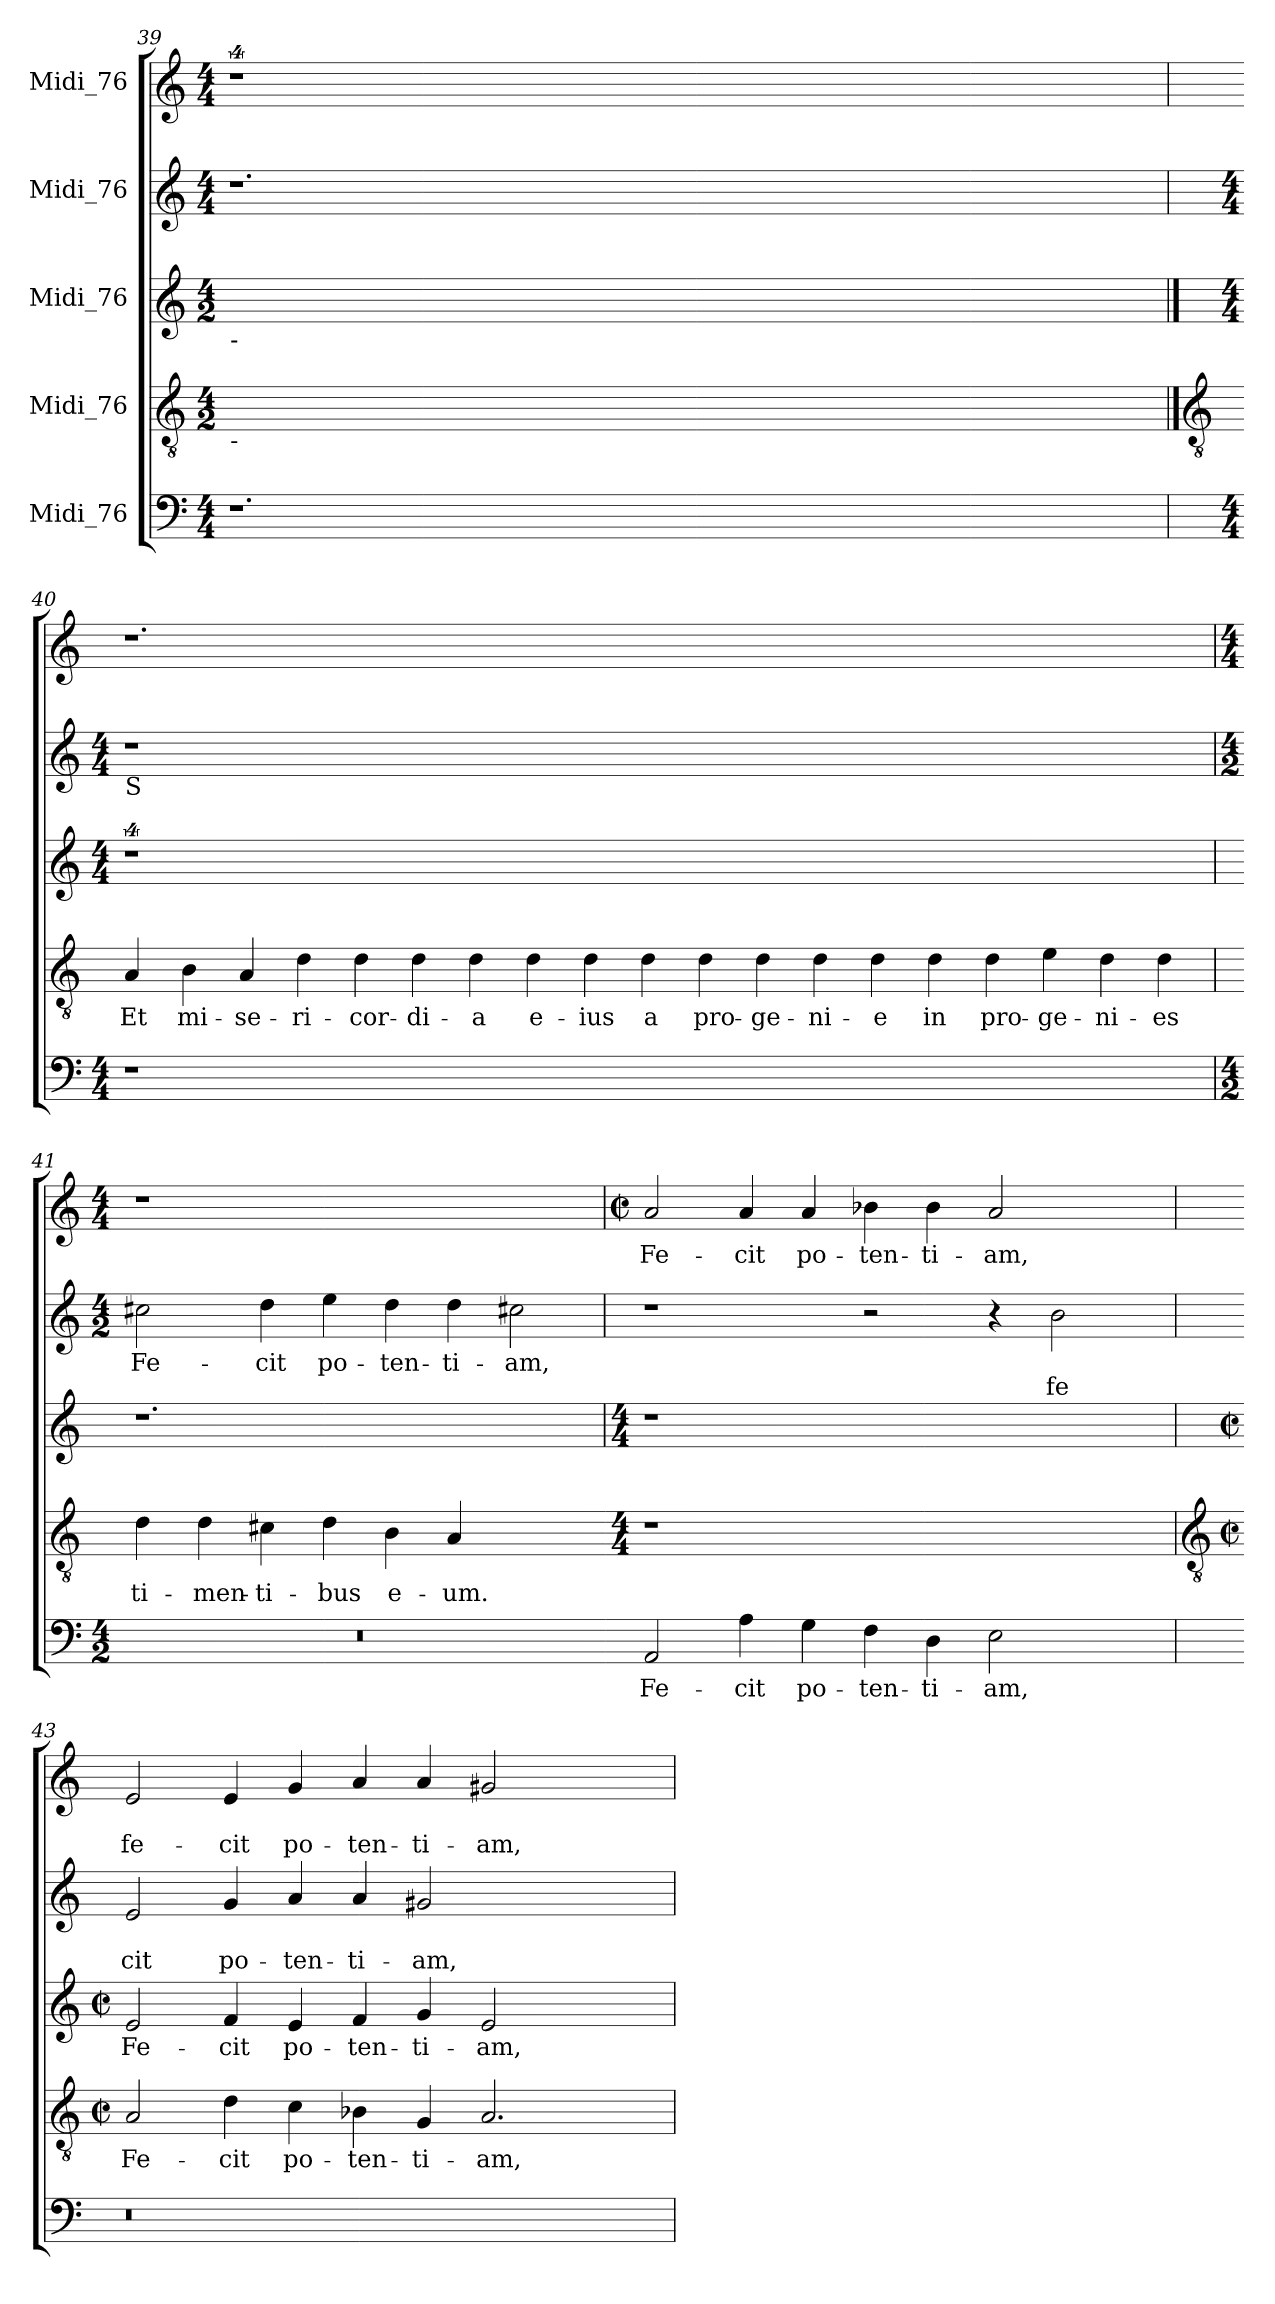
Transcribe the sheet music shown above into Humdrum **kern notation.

**kern	**text	**kern	**text	**text	**kern	**text	**kern	**text	**text	**kern	**text	**text
*part5	*part5	*part4	*part4	*part4	*part3	*part3	*part2	*part2	*part2	*part1	*part1	*part1
*staff5	*staff5	*staff4	*staff4	*staff4	*staff3	*staff3	*staff2	*staff2	*staff2	*staff1	*staff1	*staff1
*I"Midi_76	*	*I"Midi_76	*	*	*I"Midi_76	*	*I"Midi_76	*	*	*I"Midi_76	*	*
!!LO:LB:g=z
*clefF4	*	*clefGv2	*	*	*clefG2	*	*clefG2	*	*	*clefG2	*	*
*k[]	*	*k[]	*	*	*k[]	*	*k[]	*	*	*k[]	*	*
*C:	*	*C:	*	*	*C:	*	*C:	*	*	*C:	*	*
*M4/4	*	*M4/2	*	*	*M4/2	*	*M4/4	*	*	*M4/4	*	*
=39	=39	=39	=39	=39	=39	=39	=39	=39	=39	=39	=39	=39
!	!	!	!	!	!LO:TX:b:t=-	!	!	!	!	!	!	!
!	!	!LO:TX:b:t=-	!	!	!	!	!	!	!	!	!	!
!	!	!	!	!LO:LY:b	!	!LO:LY:b	!	!	!	!	!	!
1.r	.	0A;<yy	.	-ius.	0e;<yy	-ius.	1.r	.	.	4%19r	.	.
0ryy	.	.	.	.	.	.	0ryy	.	.	.	.	.
.	.	0ryy	.	.	0ryy	.	.	.	.	.	.	.
1ryy	.	.	.	.	.	.	1ryy	.	.	.	.	.
.	.	2.ryy	.	.	2.ryy	.	.	.	.	.	.	.
4ryy	.	.	.	.	.	.	4ryy	.	.	.	.	.
!!LO:LB:g=z
=40	=40	==40	=40	=40	==40	=40	=40	=40	=40	=40	=40	=40
*	*	*clefGv2	*	*	*	*	*	*	*	*	*	*
*k[]	*	*	*	*	*	*	*k[]	*	*	*	*	*
*C:	*	*	*	*	*	*	*C:	*	*	*	*	*
*M4/4	*	*	*	*	*M4/4	*	*M4/4	*	*	*	*	*
!	!	!	!	!	!	!	!LO:TX:b:t=S	!	!	!	!	!
!	!	!	!LO:LY:b	!	!	!	!	!	!	!	!	!
1r	.	4A	Et	.	4%19r	.	1r	.	.	1.r	.	.
!	!	!	!LO:LY:b	!	!	!	!	!	!	!	!	!
.	.	4B	mi-	.	.	.	.	.	.	.	.	.
!	!	!	!LO:LY:b	!	!	!	!	!	!	!	!	!
.	.	4A	-se-	.	.	.	.	.	.	.	.	.
!	!	!	!LO:LY:b	!	!	!	!	!	!	!	!	!
.	.	4d	-ri-	.	.	.	.	.	.	.	.	.
!	!	!	!LO:LY:b	!	!	!	!	!	!	!	!	!
4%15ryy	.	4d	-cor-	.	.	.	4%15ryy	.	.	.	.	.
!	!	!	!LO:LY:b	!	!	!	!	!	!	!	!	!
.	.	4d	-di-	.	.	.	.	.	.	.	.	.
!	!	!	!LO:LY:b	!	!	!	!	!	!	!	!	!
.	.	4d	-a	.	.	.	.	.	.	0ryy	.	.
!	!	!	!LO:LY:b	!	!	!	!	!	!	!	!	!
.	.	4d	e-	.	.	.	.	.	.	.	.	.
!	!	!	!LO:LY:b	!	!	!	!	!	!	!	!	!
.	.	4d	-ius	.	.	.	.	.	.	.	.	.
!	!	!	!LO:LY:b	!	!	!	!	!	!	!	!	!
.	.	4d	a	.	.	.	.	.	.	.	.	.
!	!	!	!LO:LY:b	!	!	!	!	!	!	!	!	!
.	.	4d	pro-	.	.	.	.	.	.	.	.	.
!	!	!	!LO:LY:b	!	!	!	!	!	!	!	!	!
.	.	4d	-ge-	.	.	.	.	.	.	.	.	.
!	!	!	!LO:LY:b	!	!	!	!	!	!	!	!	!
.	.	4d	-ni-	.	.	.	.	.	.	.	.	.
!	!	!	!LO:LY:b	!	!	!	!	!	!	!	!	!
.	.	4d	-e	.	.	.	.	.	.	.	.	.
!	!	!	!LO:LY:b	!	!	!	!	!	!	!	!	!
.	.	4d	in	.	.	.	.	.	.	1ryy	.	.
!	!	!	!LO:LY:b	!	!	!	!	!	!	!	!	!
.	.	4d	pro-	.	.	.	.	.	.	.	.	.
!	!	!	!LO:LY:b	!	!	!	!	!	!	!	!	!
.	.	4e	-ge-	.	.	.	.	.	.	.	.	.
!	!	!	!LO:LY:b	!	!	!	!	!	!	!	!	!
.	.	4d	-ni-	.	.	.	.	.	.	.	.	.
!	!	!	!LO:LY:b	!	!	!	!	!	!	!	!	!
.	.	4d	-es	.	.	.	.	.	.	4ryy	.	.
!!LO:LB:g=z
=41	=41	=41	=41	=41	=41	=41	=41	=41	=41	=41	=41	=41
*	*	*	*	*	*	*	*	*	*	*k[]	*	*
*	*	*	*	*	*	*	*	*	*	*C:	*	*
*M4/2	*	*	*	*	*	*	*M4/2	*	*	*M4/4	*	*
!	!	!	!LO:LY:b	!	!	!	!	!LO:LY:b	!	!	!	!
0r	.	4d	ti-	.	1.r	.	2cc#X	Fe-	.	1r	.	.
!	!	!	!LO:LY:b	!	!	!	!	!	!	!	!	!
.	.	4d	-men-	.	.	.	.	.	.	.	.	.
!	!	!	!LO:LY:b	!	!	!	!	!LO:LY:b	!	!	!	!
.	.	4c#	-ti-	.	.	.	4dd	-cit	.	.	.	.
!	!	!	!LO:LY:b	!	!	!	!	!LO:LY:b	!	!	!	!
.	.	4d	-bus	.	.	.	4ee	po-	.	.	.	.
!	!	!	!LO:LY:b	!	!	!	!	!LO:LY:b	!	!	!	!
.	.	4B	e-	.	.	.	4dd	-ten-	.	1ryy	.	.
!	!	!	!LO:LY:b	!	!	!	!	!LO:LY:b	!	!	!	!
.	.	4A	-um.	.	.	.	4dd	-ti-	.	.	.	.
!	!	!	!	!	!	!	!	!LO:LY:b	!	!	!	!
.	.	2ryy	.	.	2ryy	.	2cc#X	-am,	.	.	.	.
!!LO:LB:g=z
=42	=42	=42-	=42	=42	=42	=42	=42	=42	=42	=42	=42	=42
*	*	*	*	*	*k[]	*	*	*	*	*	*	*
*	*	*	*	*	*C:	*	*	*	*	*	*	*
*	*	*M4/4	*	*	*M4/4	*	*	*	*	*M4/2	*	*
*	*	*	*	*	*	*	*	*	*	*met(c|)	*	*
!	!LO:LY:b	!	!	!	!	!	!	!	!	!	!LO:LY:b	!
*	*	*	*	*	*	*	*	*	*	*^	*	*
2AA	Fe-	1r	.	.	1r	.	1r	.	.	2a	0ryy	Fe-	.
!	!LO:LY:b	!	!	!	!	!	!	!	!	!	!	!LO:LY:b	!
4A	-cit	.	.	.	.	.	.	.	.	4a	.	-cit	.
!	!LO:LY:b	!	!	!	!	!	!	!	!	!	!	!LO:LY:b	!
4G	po-	.	.	.	.	.	.	.	.	4a	.	po-	.
!	!LO:LY:b	!	!	!	!	!	!	!	!	!	!	!LO:LY:b	!
4F	-ten-	1ryy	.	.	1ryy	.	2r	.	.	4b-X	.	-ten-	.
!	!LO:LY:b	!	!	!	!	!	!	!	!	!	!	!LO:LY:b	!
4D	-ti-	.	.	.	.	.	.	.	.	4b-	.	-ti-	.
!	!LO:LY:b	!	!	!	!	!	!	!	!	!	!	!LO:LY:b	!
2E	-am,	.	.	.	.	.	4r	.	.	2a	.	-am,	.
!	!	!	!	!	!	!	!	!	!LO:LY:b	!	!	!	!
.	.	.	.	.	.	.	2b	.	fe	.	.	.	.
4ryy	.	4ryy	.	.	4ryy	.	.	.	.	4ryy	4ryy	.	.
!!LO:LB:g=z	!!
=43	=43	=43	=43	=43	=43	=43	=43	=43	=43	=43	=43	=43	=43
*	*	*clefGv2	*	*	*	*	*	*	*	*	*	*	*
*	*	*M4/2	*	*	*M4/2	*	*	*	*	*	*	*	*
*	*	*met(c|)	*	*	*met(c|)	*	*	*	*	*	*	*	*
!	!	!	!LO:LY:b	!	!	!LO:LY:b	!	!	!LO:LY:b	!	!	!	!LO:LY:b
0r	.	2A	Fe-	.	2e	Fe-	2e	.	cit	2e	1ryy	.	fe-
!	!	!	!LO:LY:b	!	!	!LO:LY:b	!	!	!LO:LY:b	!	!	!	!LO:LY:b
.	.	4d	-cit	.	4f	-cit	4g	.	po-	4e	.	.	-cit
!	!	!	!LO:LY:b	!	!	!LO:LY:b	!	!	!LO:LY:b	!	!	!	!LO:LY:b
.	.	4c	po-	.	4e	po-	4a	.	-ten-	4g	.	.	po-
!	!	!	!LO:LY:b	!	!	!LO:LY:b	!	!	!LO:LY:b	!	!	!	!LO:LY:b
.	.	4B-X	-ten-	.	4f	-ten-	4a	.	-ti-	4a	2ryy	.	-ten-
!	!	!	!LO:LY:b	!	!	!LO:LY:b	!	!	!LO:LY:b	!	!	!	!LO:LY:b
.	.	4G	-ti-	.	4g	-ti-	2g#X	.	-am,	4a	.	.	-ti-
!	!	!	!LO:LY:b	!	!	!LO:LY:b	!	!	!	!	!	!	!LO:LY:b
.	.	2.A	-am,	.	2e	-am,	.	.	.	2g#X	4ryy	.	-am,
.	.	.	.	.	.	.	2ryy	.	.	.	4ryy	.	.
4ryy	.	.	.	.	4ryy	.	.	.	.	4ryy	4ryy	.	.
*	*	*	*	*	*	*	*	*	*	*v	*v	*	*
=	=	=	=	=	=	=	=	=	=	=	=	=
*-	*-	*-	*-	*-	*-	*-	*-	*-	*-	*-	*-	*-
